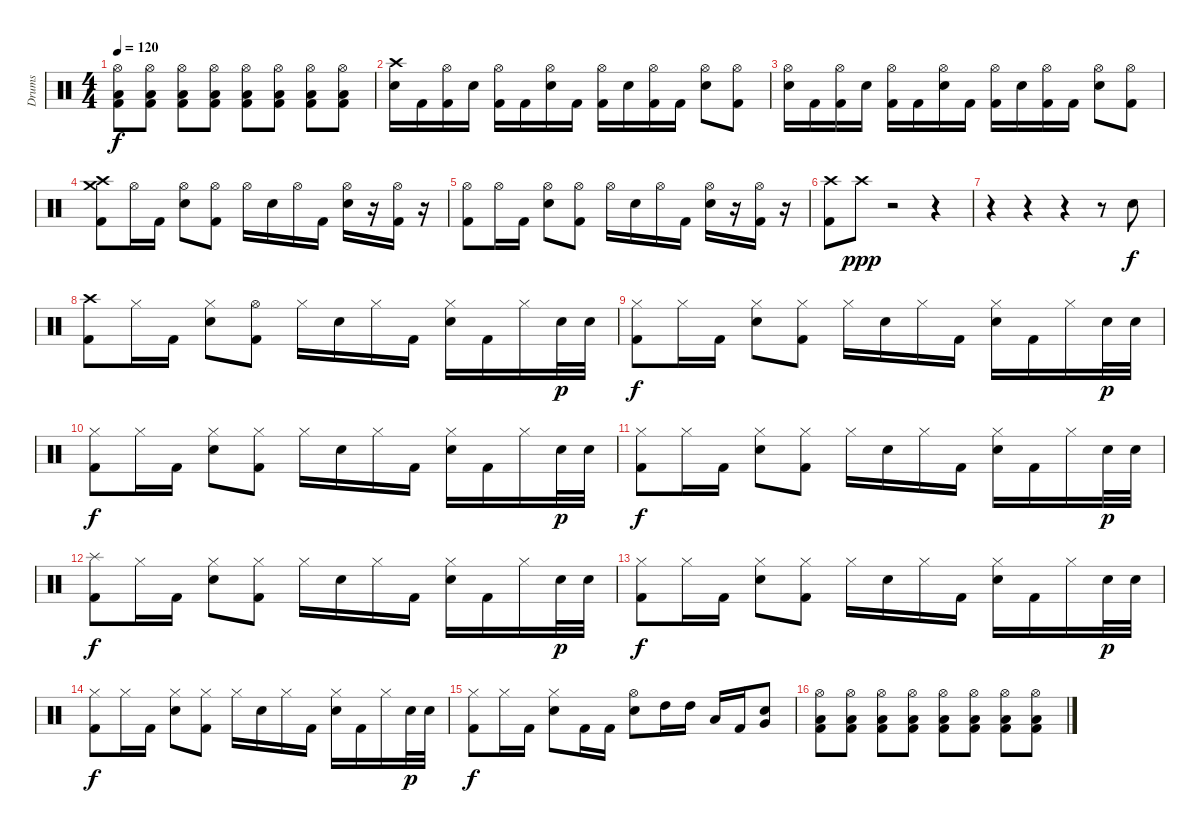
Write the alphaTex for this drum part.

\track ("Drums" "Drums") {instrument percussion}
\staff {score}
\articulation defaults
\ts (4 4)
\tempo 120
\clef neutral
\ks c
("Hi-Hat (open)" "Low Floor Tom (hit)" "Kick (hit) 2").8{dy f} ("Hi-Hat (open)" "Low Floor Tom (hit)" "Kick (hit) 2").8 ("Hi-Hat (open)" "Low Floor Tom (hit)" "Kick (hit) 2").8 ("Hi-Hat (open)" "Low Floor Tom (hit)" "Kick (hit) 2").8 ("Hi-Hat (open)" "Low Floor Tom (hit)" "Kick (hit) 2").8 ("Hi-Hat (open)" "Low Floor Tom (hit)" "Kick (hit) 2").8 ("Hi-Hat (open)" "Low Floor Tom (hit)" "Kick (hit) 2").8 ("Hi-Hat (open)" "Low Floor Tom (hit)" "Kick (hit) 2").8 |
("Crash high (hit)" "Electric Snare (hit)").16 "Kick (hit) 2".16 ("Hi-Hat (open)" "Kick (hit) 2").16 "Electric Snare (hit)".16 ("Hi-Hat (open)" "Kick (hit) 2").16 "Kick (hit) 2".16 ("Hi-Hat (open)" "Electric Snare (hit)").16 "Kick (hit) 2".16 ("Hi-Hat (open)" "Kick (hit) 2").16 "Electric Snare (hit)".16 ("Hi-Hat (open)" "Kick (hit) 2").16 "Kick (hit) 2".16 ("Hi-Hat (open)" "Electric Snare (hit)").8 ("Hi-Hat (open)" "Kick (hit) 2").8 |
("Hi-Hat (open)" "Electric Snare (hit)").16 "Kick (hit) 2".16 ("Hi-Hat (open)" "Kick (hit) 2").16 "Electric Snare (hit)".16 ("Hi-Hat (open)" "Kick (hit) 2").16 "Kick (hit) 2".16 ("Hi-Hat (open)" "Electric Snare (hit)").16 "Kick (hit) 2".16 ("Hi-Hat (open)" "Kick (hit) 2").16 "Electric Snare (hit)".16 ("Hi-Hat (open)" "Kick (hit) 2").16 "Kick (hit) 2".16 ("Hi-Hat (open)" "Electric Snare (hit)").8 ("Hi-Hat (open)" "Kick (hit) 2").8 |
("Crash high (hit)" "Crash medium (hit)" "Kick (hit) 2").8 "Hi-Hat (open)".16 "Kick (hit) 2".16 ("Hi-Hat (open)" "Electric Snare (hit)").8 ("Hi-Hat (open)" "Kick (hit) 2").8 "Hi-Hat (open)".16 "Electric Snare (hit)".16 "Hi-Hat (open)".16 "Kick (hit) 2".16 ("Hi-Hat (open)" "Electric Snare (hit)").16 r.16 ("Hi-Hat (open)" "Kick (hit) 2").16 r.16 |
("Hi-Hat (open)" "Kick (hit) 2").8 "Hi-Hat (open)".16 "Kick (hit) 2".16 ("Hi-Hat (open)" "Electric Snare (hit)").8 ("Hi-Hat (open)" "Kick (hit) 2").8 "Hi-Hat (open)".16 "Electric Snare (hit)".16 "Hi-Hat (open)".16 "Kick (hit) 2".16 ("Hi-Hat (open)" "Electric Snare (hit)").16 r.16 ("Hi-Hat (open)" "Kick (hit) 2").16 r.16 |
("Crash high (hit)" "Kick (hit) 2").8 "Crash high (hit)".8{dy ppp} r.2 r.4 |
r.4 r.4 r.4 r.8 "Electric Snare (hit)".8{dy f} |
("Crash high (hit)" "Kick (hit) 2").8 "Hi-Hat (closed)".16 "Kick (hit) 2".16 ("Hi-Hat (closed)" "Electric Snare (hit)").8 ("Hi-Hat (open)" "Kick (hit) 2").8 "Hi-Hat (closed)".16 "Electric Snare (hit)".16 "Hi-Hat (closed)".16 "Kick (hit) 2".16 ("Hi-Hat (closed)" "Electric Snare (hit)").16 "Kick (hit) 2".16 "Hi-Hat (closed)".16 "Electric Snare (hit)".32{dy p} "Electric Snare (hit)".32 |
("Hi-Hat (closed)" "Kick (hit) 2").8{dy f} "Hi-Hat (closed)".16 "Kick (hit) 2".16 ("Hi-Hat (closed)" "Electric Snare (hit)").8 ("Hi-Hat (closed)" "Kick (hit) 2").8 "Hi-Hat (closed)".16 "Electric Snare (hit)".16 "Hi-Hat (closed)".16 "Kick (hit) 2".16 ("Hi-Hat (closed)" "Electric Snare (hit)").16 "Kick (hit) 2".16 "Hi-Hat (closed)".16 "Electric Snare (hit)".32{dy p} "Electric Snare (hit)".32 |
("Hi-Hat (closed)" "Kick (hit) 2").8{dy f} "Hi-Hat (closed)".16 "Kick (hit) 2".16 ("Hi-Hat (closed)" "Electric Snare (hit)").8 ("Hi-Hat (closed)" "Kick (hit) 2").8 "Hi-Hat (closed)".16 "Electric Snare (hit)".16 "Hi-Hat (closed)".16 "Kick (hit) 2".16 ("Hi-Hat (closed)" "Electric Snare (hit)").16 "Kick (hit) 2".16 "Hi-Hat (closed)".16 "Electric Snare (hit)".32{dy p} "Electric Snare (hit)".32 |
("Hi-Hat (closed)" "Kick (hit) 2").8{dy f} "Hi-Hat (closed)".16 "Kick (hit) 2".16 ("Hi-Hat (closed)" "Electric Snare (hit)").8 ("Hi-Hat (closed)" "Kick (hit) 2").8 "Hi-Hat (closed)".16 "Electric Snare (hit)".16 "Hi-Hat (closed)".16 "Kick (hit) 2".16 ("Hi-Hat (closed)" "Electric Snare (hit)").16 "Kick (hit) 2".16 "Hi-Hat (closed)".16 "Electric Snare (hit)".32{dy p} "Electric Snare (hit)".32 |
("Splash (hit)" "Kick (hit) 2").8{dy f} "Hi-Hat (closed)".16 "Kick (hit) 2".16 ("Hi-Hat (closed)" "Electric Snare (hit)").8 ("Hi-Hat (closed)" "Kick (hit) 2").8 "Hi-Hat (closed)".16 "Electric Snare (hit)".16 "Hi-Hat (closed)".16 "Kick (hit) 2".16 ("Hi-Hat (closed)" "Electric Snare (hit)").16 "Kick (hit) 2".16 "Hi-Hat (closed)".16 "Electric Snare (hit)".32{dy p} "Electric Snare (hit)".32 |
("Hi-Hat (closed)" "Kick (hit) 2").8{dy f} "Hi-Hat (closed)".16 "Kick (hit) 2".16 ("Hi-Hat (closed)" "Electric Snare (hit)").8 ("Hi-Hat (closed)" "Kick (hit) 2").8 "Hi-Hat (closed)".16 "Electric Snare (hit)".16 "Hi-Hat (closed)".16 "Kick (hit) 2".16 ("Hi-Hat (closed)" "Electric Snare (hit)").16 "Kick (hit) 2".16 "Hi-Hat (closed)".16 "Electric Snare (hit)".32{dy p} "Electric Snare (hit)".32 |
("Hi-Hat (closed)" "Kick (hit) 2").8{dy f} "Hi-Hat (closed)".16 "Kick (hit) 2".16 ("Hi-Hat (closed)" "Electric Snare (hit)").8 ("Hi-Hat (closed)" "Kick (hit) 2").8 "Hi-Hat (closed)".16 "Electric Snare (hit)".16 "Hi-Hat (closed)".16 "Kick (hit) 2".16 ("Hi-Hat (closed)" "Electric Snare (hit)").16 "Kick (hit) 2".16 "Hi-Hat (closed)".16 "Electric Snare (hit)".32{dy p} "Electric Snare (hit)".32 |
("Hi-Hat (closed)" "Kick (hit) 2").8{dy f} "Hi-Hat (closed)".16 "Kick (hit) 2".16 ("Hi-Hat (closed)" "Electric Snare (hit)").8 "Kick (hit) 2".16 "Kick (hit) 2".16 ("Hi-Hat (open)" "Electric Snare (hit)").8 "High Tom (hit)".16 "High Tom (hit)".16 "Low Tom (hit)".16 "Kick (hit) 2".16 ("Electric Snare (hit)" "Very Low Tom (hit)").8 |
("Hi-Hat (open)" "Low Floor Tom (hit)" "Kick (hit) 2").8{volume 7} ("Hi-Hat (open)" "Low Floor Tom (hit)" "Kick (hit) 2").8{volume 13} ("Hi-Hat (open)" "Low Floor Tom (hit)" "Kick (hit) 2").8 ("Hi-Hat (open)" "Low Floor Tom (hit)" "Kick (hit) 2").8 ("Hi-Hat (open)" "Low Floor Tom (hit)" "Kick (hit) 2").8 ("Hi-Hat (open)" "Low Floor Tom (hit)" "Kick (hit) 2").8 ("Hi-Hat (open)" "Low Floor Tom (hit)" "Kick (hit) 2").8 ("Hi-Hat (open)" "Low Floor Tom (hit)" "Kick (hit) 2").8
